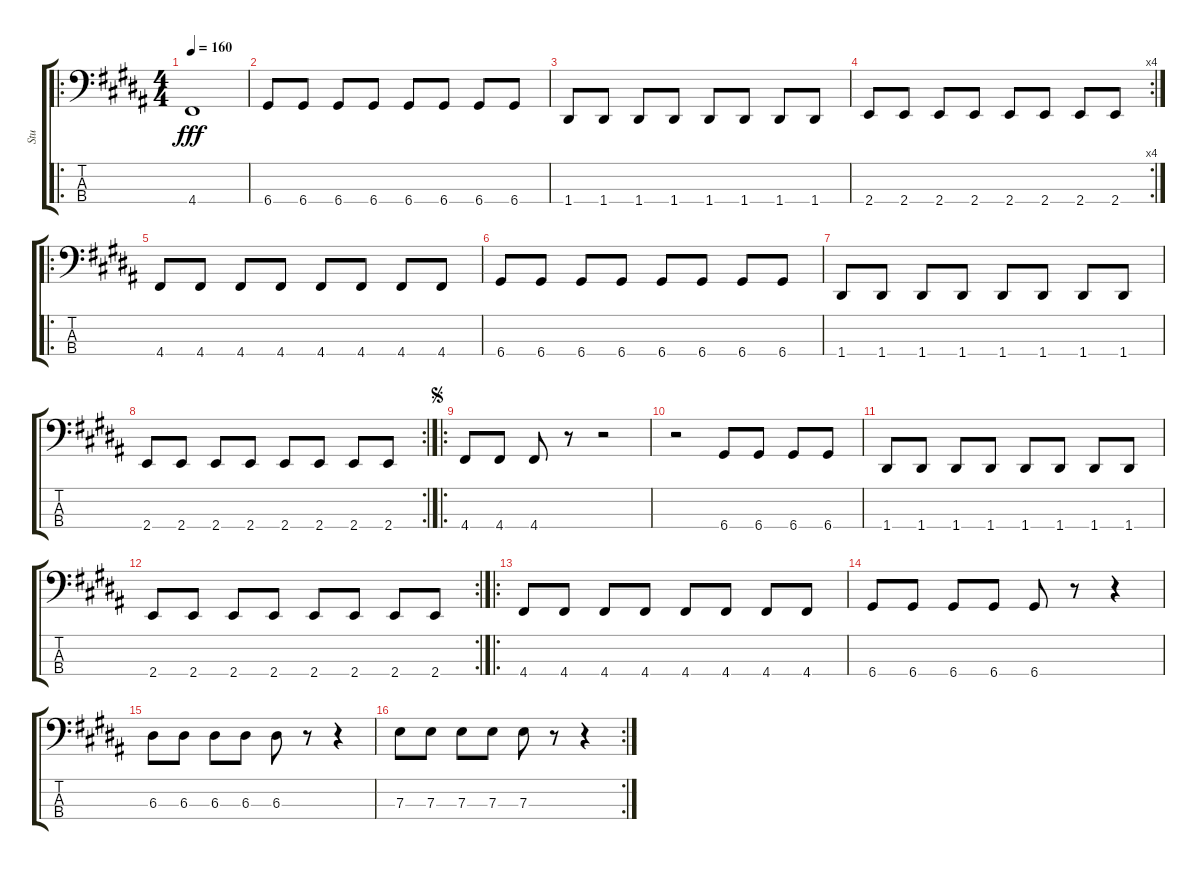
\track ("Stu" "Stu") {instrument electricbassfinger}
\staff {score tabs}
\tuning (G2 D2 A1 D1) {hide}
\ro
\ts (4 4)
\tempo 160
\clef f4
\ks b
4.4.1{dy fff} |
\ks g#minor
6.4.8 6.4.8 6.4.8 6.4.8 6.4.8 6.4.8 6.4.8 6.4.8 |
1.4.8 1.4.8 1.4.8 1.4.8 1.4.8 1.4.8 1.4.8 1.4.8 |
\rc 4
2.4.8 2.4.8 2.4.8 2.4.8 2.4.8 2.4.8 2.4.8 2.4.8 |
\ro
\ks b
4.4.8 4.4.8 4.4.8 4.4.8 4.4.8 4.4.8 4.4.8 4.4.8 |
\ks g#minor
6.4.8 6.4.8 6.4.8 6.4.8 6.4.8 6.4.8 6.4.8 6.4.8 |
1.4.8 1.4.8 1.4.8 1.4.8 1.4.8 1.4.8 1.4.8 1.4.8 |
\rc 2
2.4.8 2.4.8 2.4.8 2.4.8 2.4.8 2.4.8 2.4.8 2.4.8 |
\ro
\jump segno
\ks b
4.4.8 4.4.8 4.4.8 r.8 r.2 |
\ks g#minor
r.2 6.4.8 6.4.8 6.4.8 6.4.8 |
1.4.8 1.4.8 1.4.8 1.4.8 1.4.8 1.4.8 1.4.8 1.4.8 |
\rc 2
2.4.8 2.4.8 2.4.8 2.4.8 2.4.8 2.4.8 2.4.8 2.4.8 |
\ro
\ks b
4.4.8 4.4.8 4.4.8 4.4.8 4.4.8 4.4.8 4.4.8 4.4.8 |
\ks g#minor
6.4.8 6.4.8 6.4.8 6.4.8 6.4.8 r.8 r.4 |
6.3.8 6.3.8 6.3.8 6.3.8 6.3.8 r.8 r.4 |
\rc 2
7.3.8 7.3.8 7.3.8 7.3.8 7.3.8 r.8 r.4
